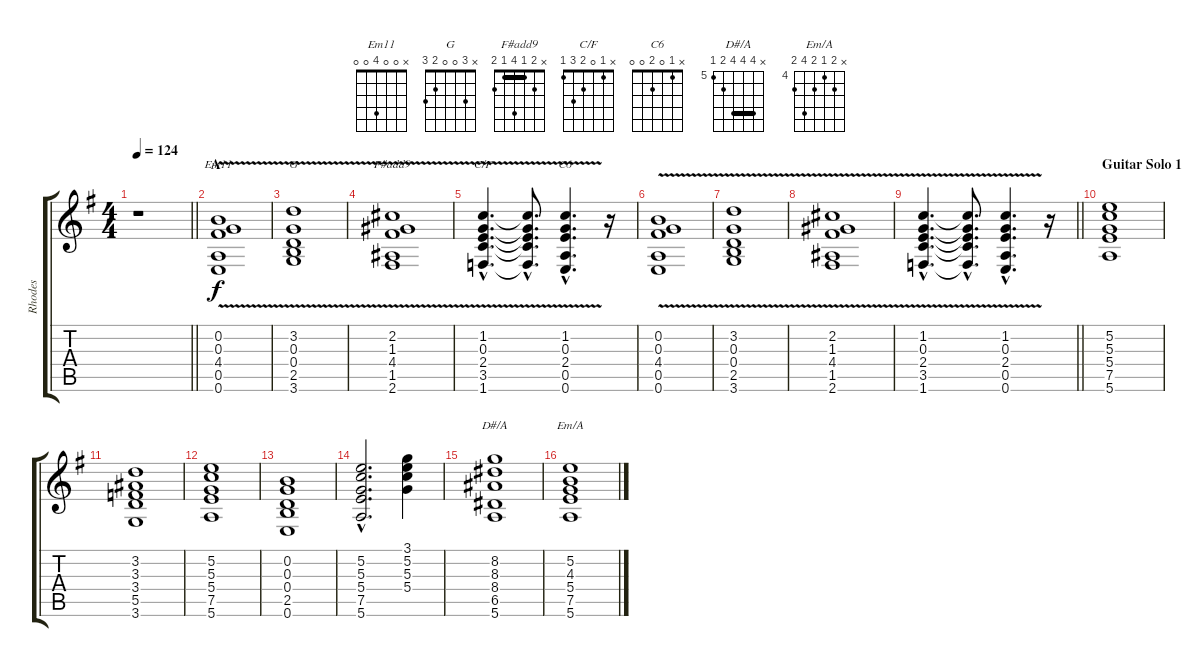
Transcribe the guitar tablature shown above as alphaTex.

\track ("Rhodes" "Rhodes") {instrument electricpiano1}
\staff {score tabs}
\tuning (E5 B4 G4 D4 A3 E3) {hide}
\chord ("Em11" x 0 0 4 0 0)
\chord ("G" x 3 0 0 2 3)
\chord ("F#add9" x 2 1 4 1 2) {barre 1}
\chord ("C/F" x 1 0 2 3 1)
\chord ("C6" x 1 0 2 0 0)
\chord ("D#/A" x 8 8 8 6 5) {firstfret 5 barre 8}
\chord ("Em/A" x 5 4 5 7 5) {firstfret 4}
\ts (4 4)
\tempo 124
\clef g2
\barLineRight lightlight
\ks eminor
r.1{dy f} |
\section ("" "A")
(0.2 0.3{v} 4.4{v} 0.5 0.6).1{ch "Em11"} |
(3.2 0.3{v} 0.4 2.5 3.6).1{ch "G"} |
(2.2 1.3{v} 4.4 1.5 2.6).1{ch "F#add9"} |
(1.2{hac} 0.3{hac} 2.4{hac} 3.5{v hac} 1.6{hac}).4{d ch "C/F"} (1.2{hac t} 0.3{hac t} 2.4{hac t} 3.5{hac t} 1.6{hac t}).8{d} (1.2{hac} 0.3{hac} 2.4{hac} 0.5{v hac} 0.6{hac}).4{d ch "C6"} r.16 |
(0.2 0.3{v} 4.4{v} 0.5 0.6).1 |
(3.2 0.3{v} 0.4 2.5 3.6).1 |
(2.2 1.3{v} 4.4 1.5 2.6).1 |
\barLineRight lightlight
(1.2{hac} 0.3{hac} 2.4{hac} 3.5{v hac} 1.6{hac}).4{d} (1.2{hac t} 0.3{hac t} 2.4{hac t} 3.5{hac t} 1.6{hac t}).8{d} (1.2{hac} 0.3{hac} 2.4{hac} 0.5{v hac} 0.6{hac}).4{d} r.16 |
\section ("" "Guitar Solo 1")
(5.2 5.3 5.4 7.5 5.6).1 |
(3.2 3.3 3.4 5.5 3.6).1 |
(5.2 5.3 5.4 7.5 5.6).1 |
(0.2 0.3 0.4 2.5 0.6).1 |
(5.2{hac} 5.3{hac} 5.4{hac} 7.5{hac} 5.6{hac}).2{d} (3.1 5.2 5.3 5.4).4 |
(8.2 8.3 8.4 6.5 5.6).1{ch "D#/A"} |
(5.2 4.3 5.4 7.5 5.6).1{ch "Em/A"}
